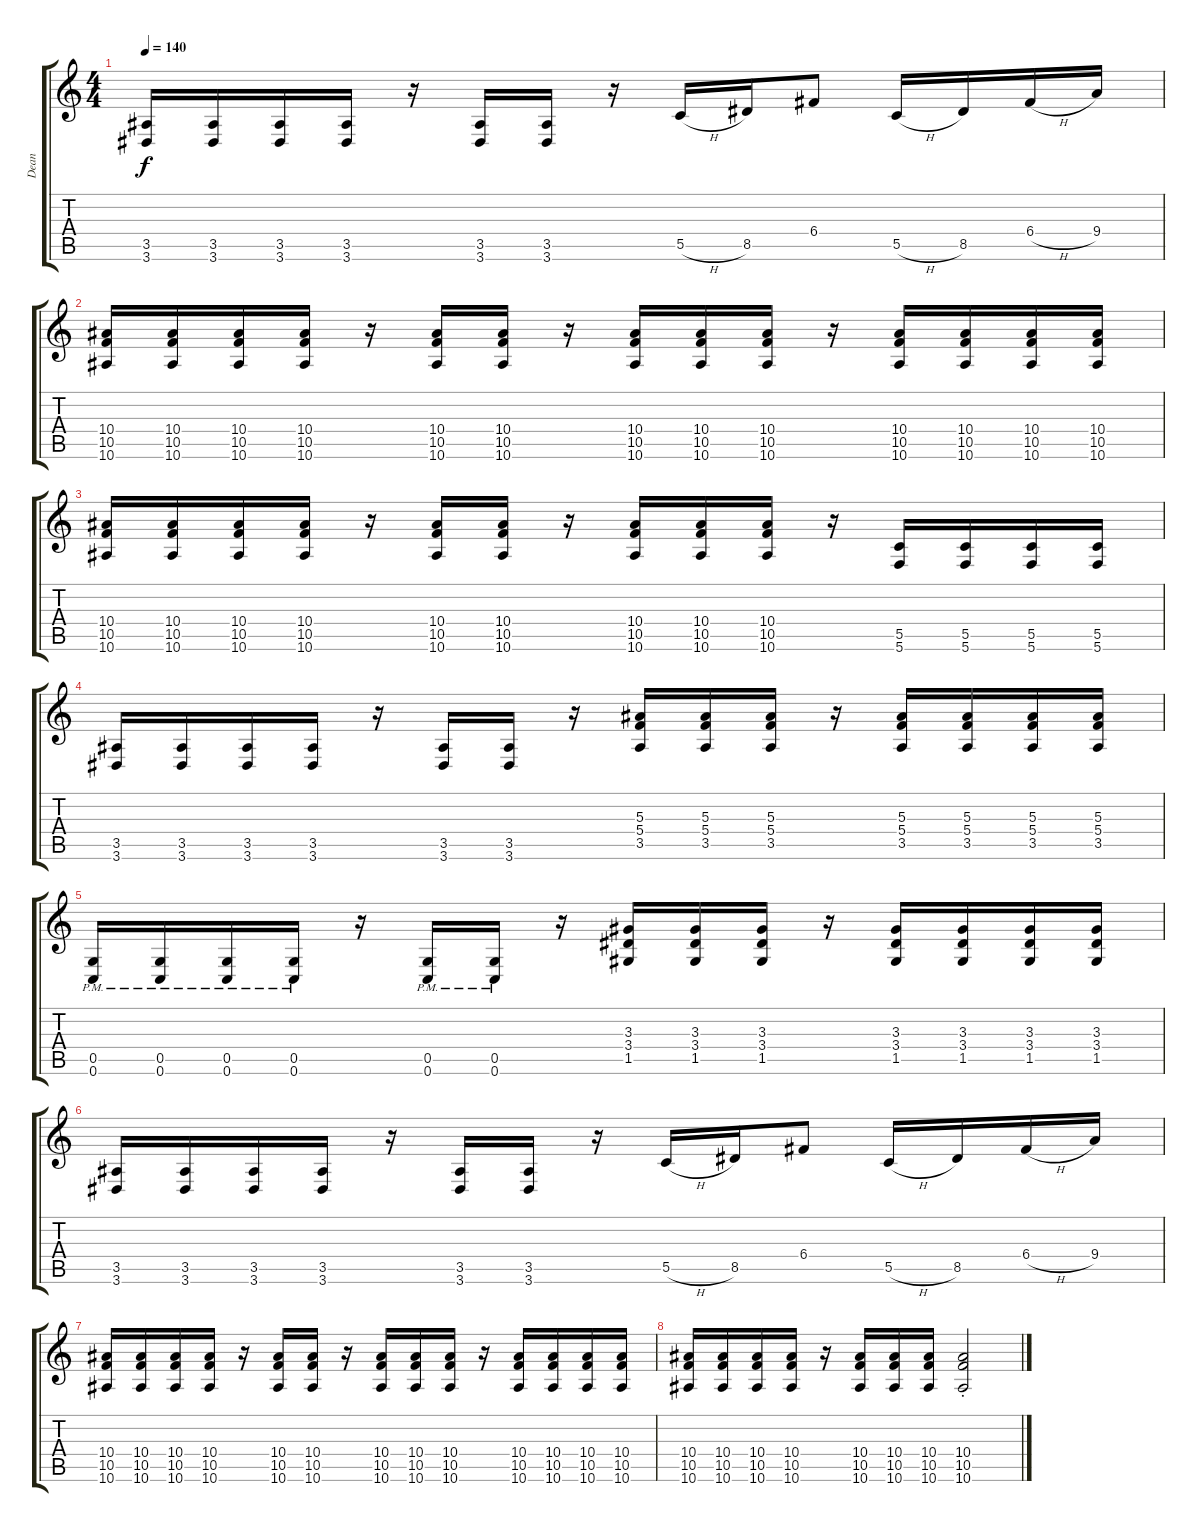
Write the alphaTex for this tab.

\track ("Dean" "Dean") {instrument distortionguitar}
\staff {score tabs}
\tuning (D4 A3 F3 C3 G2 C2) {hide}
\ts (4 4)
\tempo 140
\clef g2
\ks c
(3.5 3.6).16{dy f} (3.5 3.6).16 (3.5 3.6).16 (3.5 3.6).16 r.16 (3.5 3.6).16 (3.5 3.6).16 r.16 5.5{h}.16 8.5.16 6.4.8 5.5{h}.16 8.5.16 6.4{h}.16 9.4.16 |
(10.4 10.5 10.6).16 (10.4 10.5 10.6).16 (10.4 10.5 10.6).16 (10.4 10.5 10.6).16 r.16 (10.4 10.5 10.6).16 (10.4 10.5 10.6).16 r.16 (10.4 10.5 10.6).16 (10.4 10.5 10.6).16 (10.4 10.5 10.6).16 r.16 (10.4 10.5 10.6).16 (10.4 10.5 10.6).16 (10.4 10.5 10.6).16 (10.4 10.5 10.6).16 |
(10.4 10.5 10.6).16 (10.4 10.5 10.6).16 (10.4 10.5 10.6).16 (10.4 10.5 10.6).16 r.16 (10.4 10.5 10.6).16 (10.4 10.5 10.6).16 r.16 (10.4 10.5 10.6).16 (10.4 10.5 10.6).16 (10.4 10.5 10.6).16 r.16 (5.5 5.6).16 (5.5 5.6).16 (5.5 5.6).16 (5.5 5.6).16 |
(3.5 3.6).16 (3.5 3.6).16 (3.5 3.6).16 (3.5 3.6).16 r.16 (3.5 3.6).16 (3.5 3.6).16 r.16 (5.3 5.4 3.5).16 (5.3 5.4 3.5).16 (5.3 5.4 3.5).16 r.16 (5.3 5.4 3.5).16 (5.3 5.4 3.5).16 (5.3 5.4 3.5).16 (5.3 5.4 3.5).16 |
(0.5{pm} 0.6{pm}).16 (0.5{pm} 0.6{pm}).16 (0.5{pm} 0.6{pm}).16 (0.5{pm} 0.6{pm}).16 r.16 (0.5{pm} 0.6{pm}).16 (0.5{pm} 0.6{pm}).16 r.16 (3.3 3.4 1.5).16 (3.3 3.4 1.5).16 (3.3 3.4 1.5).16 r.16 (3.3 3.4 1.5).16 (3.3 3.4 1.5).16 (3.3 3.4 1.5).16 (3.3 3.4 1.5).16 |
(3.5 3.6).16 (3.5 3.6).16 (3.5 3.6).16 (3.5 3.6).16 r.16 (3.5 3.6).16 (3.5 3.6).16 r.16 5.5{h}.16 8.5.16 6.4.8 5.5{h}.16 8.5.16 6.4{h}.16 9.4.16 |
(10.4 10.5 10.6).16 (10.4 10.5 10.6).16 (10.4 10.5 10.6).16 (10.4 10.5 10.6).16 r.16 (10.4 10.5 10.6).16 (10.4 10.5 10.6).16 r.16 (10.4 10.5 10.6).16 (10.4 10.5 10.6).16 (10.4 10.5 10.6).16 r.16 (10.4 10.5 10.6).16 (10.4 10.5 10.6).16 (10.4 10.5 10.6).16 (10.4 10.5 10.6).16 |
(10.4 10.5 10.6).16 (10.4 10.5 10.6).16 (10.4 10.5 10.6).16 (10.4 10.5 10.6).16 r.16 (10.4 10.5 10.6).16 (10.4 10.5 10.6).16 (10.4 10.5 10.6).16 (10.4{st} 10.5{st} 10.6{st}).2
